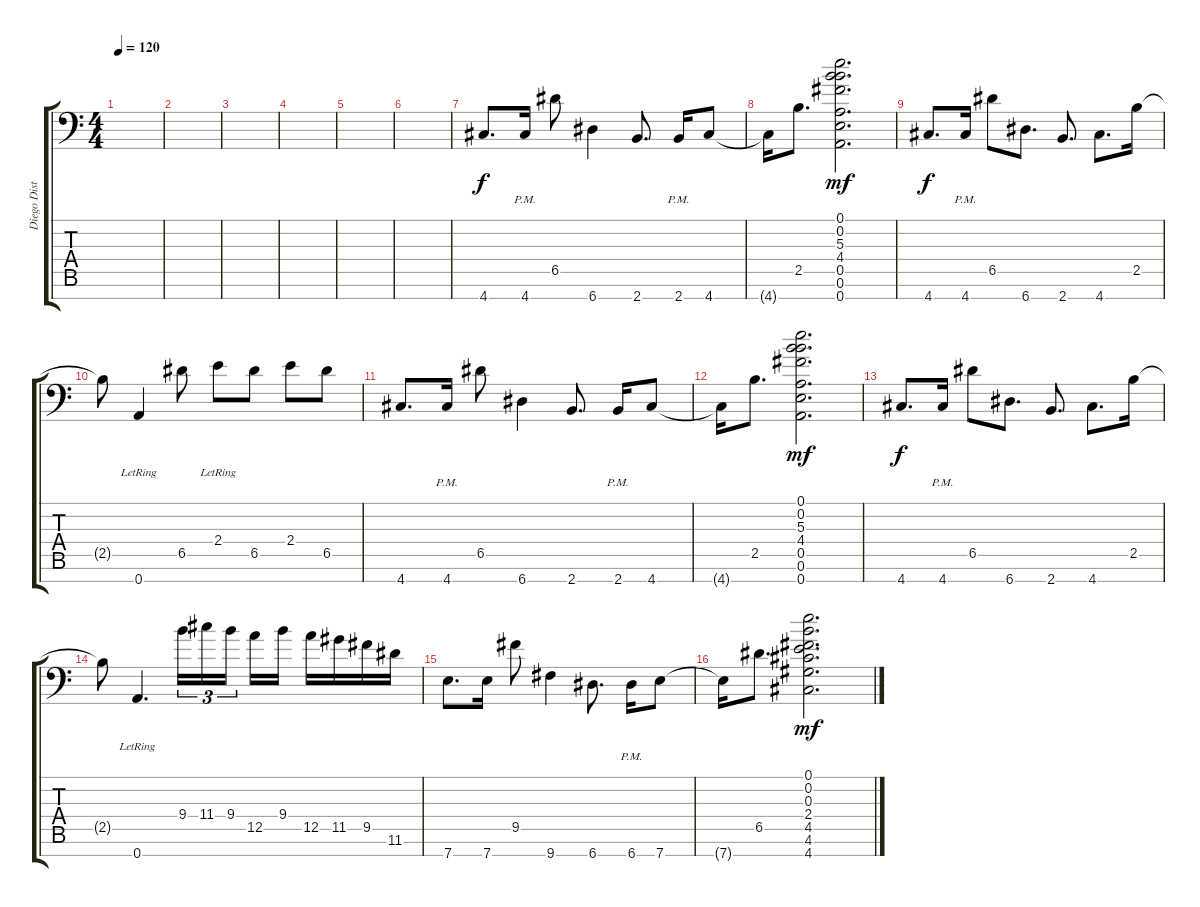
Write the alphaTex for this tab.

\track ("Diego Distorted" "Diego Dist") {instrument distortionguitar}
\staff {score tabs}
\tuning (E4 B3 Gb3 D3 A2 E2 A1) {hide}
\ts (4 4)
\tempo 120
\clef f4
\ks c
|
|
|
|
|
|
4.7.8{d} 4.7{pm}.16 6.5.8 6.7.4 2.7.8{d} 2.7{pm}.16 4.7.8 |
4.7{t}.16 2.5.8{d} (0.1 0.2 5.3 4.4 0.5 0.6 0.7).2{d dy mf} |
4.7.8{d dy f} 4.7{pm}.16 6.5.8 6.7.8{d} 2.7.8{d} 4.7.8{d} 2.5.16 |
2.5{t}.8 0.7{lr}.4 6.5.8 2.4{lr}.8 6.5.8 2.4.8 6.5.8 |
4.7.8{d} 4.7{pm}.16 6.5.8 6.7.4 2.7.8{d} 2.7{pm}.16 4.7.8 |
4.7{t}.16 2.5.8{d} (0.1 0.2 5.3 4.4 0.5 0.6 0.7).2{d dy mf} |
4.7.8{d dy f} 4.7{pm}.16 6.5.8 6.7.8{d} 2.7.8{d} 4.7.8{d} 2.5.16 |
2.5{t}.8 0.7{lr}.4{d} 9.4.16{tu (3 2)} 11.4.16{tu (3 2)} 9.4.16{tu (3 2) beam splitsecondary} 12.5.16 9.4.16 12.5.16 11.5.16 9.5.16 11.6.16 |
7.7.8{d} 7.7.16 9.5.8 9.7.4 6.7.8{d} 6.7{pm}.16 7.7.8 |
7.7{t}.16 6.5.8{d} (0.1 0.2 0.3 2.4 4.5 4.6 4.7).2{d dy mf}
